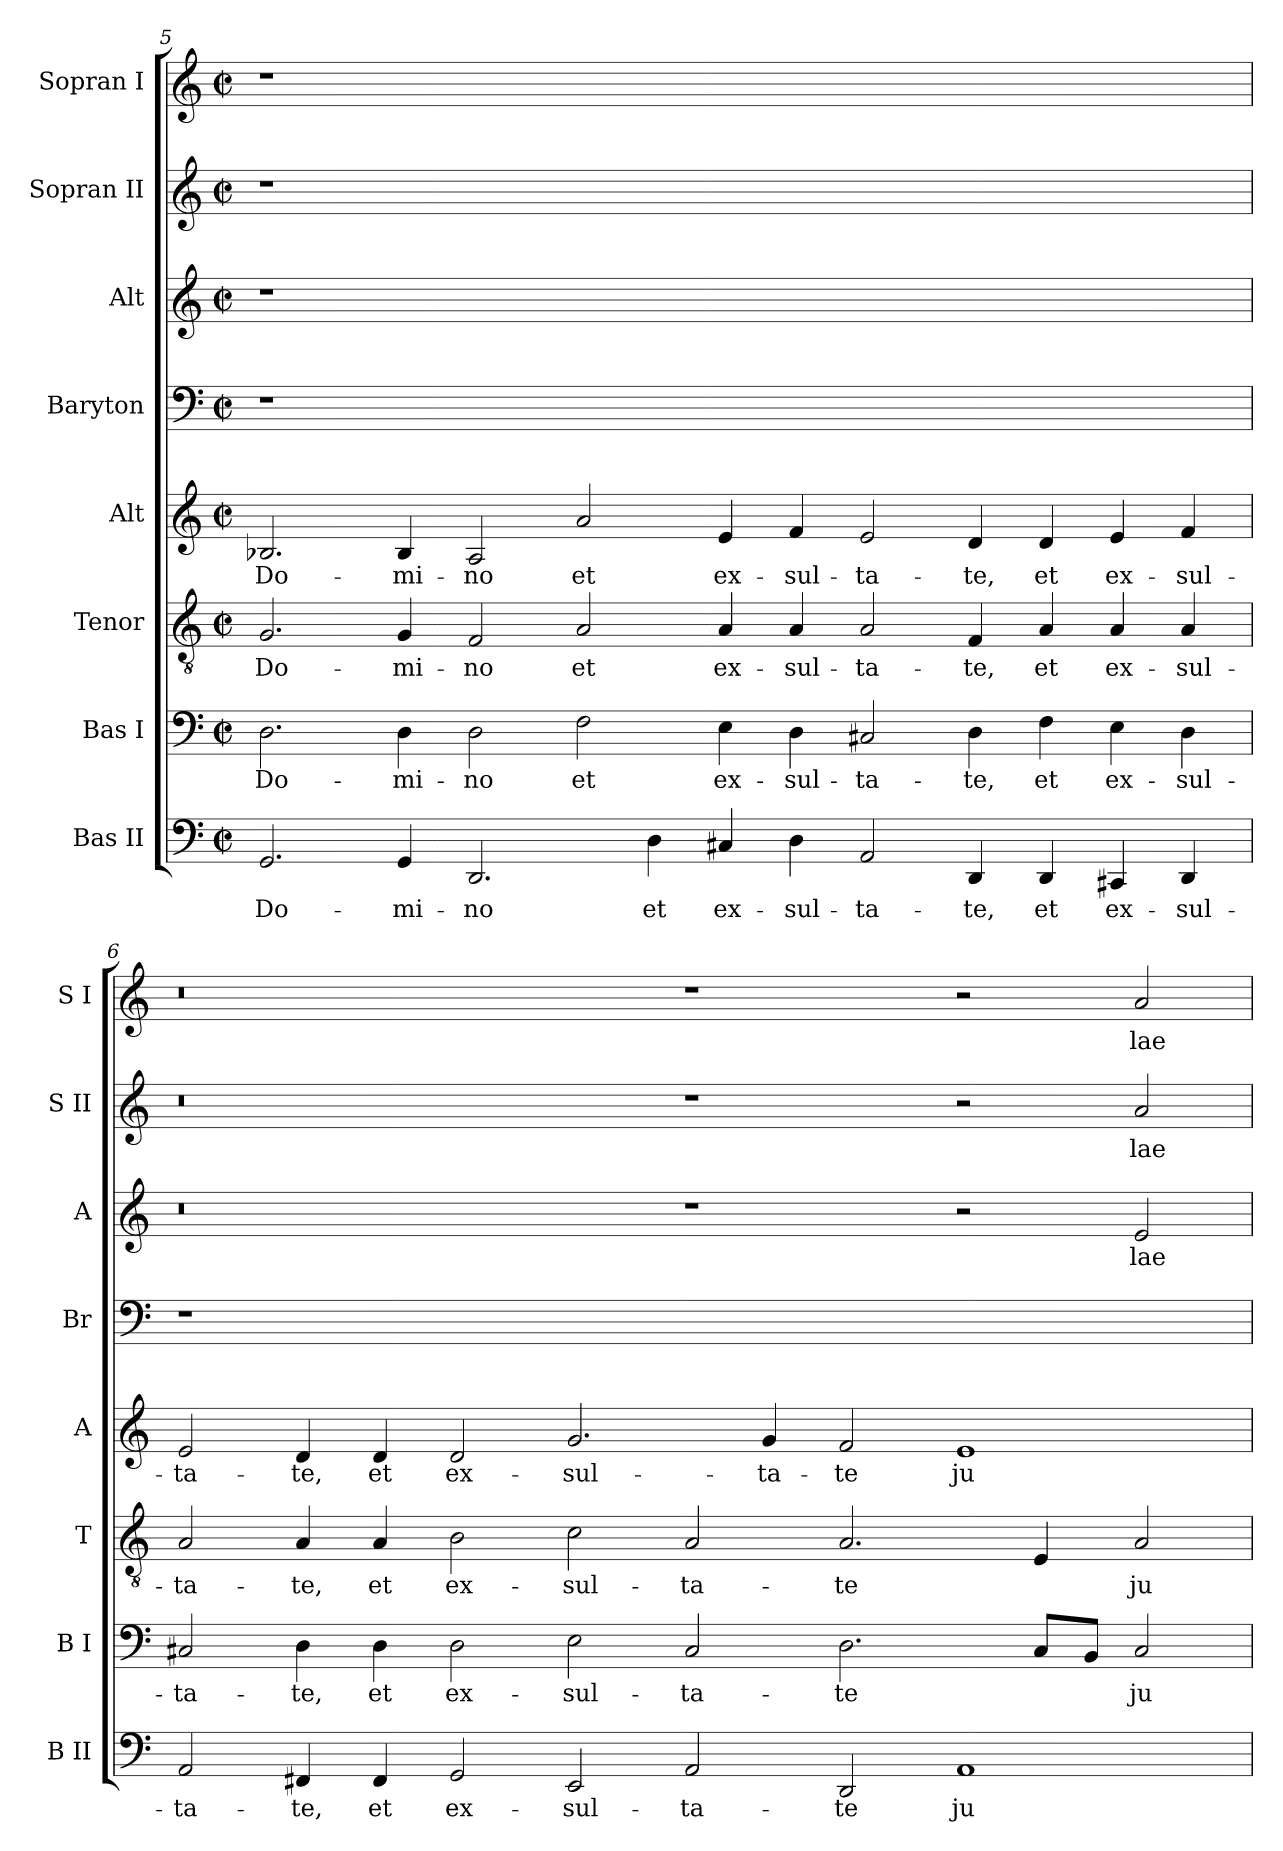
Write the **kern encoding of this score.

**kern	**text	**kern	**text	**kern	**text	**kern	**text	**kern	**kern	**text	**kern	**text	**kern	**text
*part8	*part8	*part7	*part7	*part6	*part6	*part5	*part5	*part4	*part3	*part3	*part2	*part2	*part1	*part1
*staff8	*staff8	*staff7	*staff7	*staff6	*staff6	*staff5	*staff5	*staff4	*staff3	*staff3	*staff2	*staff2	*staff1	*staff1
*I"Bas II	*	*I"Bas I	*	*I"Tenor	*	*I"Alt	*	*I"Baryton	*I"Alt	*	*I"Sopran II	*	*I"Sopran I	*
*I'B II	*	*I'B I	*	*I'T	*	*I'A	*	*I'Br	*I'A	*	*I'S II	*	*I'S I	*
!!LO:LB:g=z
*clefF4	*	*clefF4	*	*clefGv2	*	*clefG2	*	*clefF4	*clefG2	*	*clefG2	*	*clefG2	*
*k[]	*	*k[]	*	*k[]	*	*k[]	*	*k[]	*k[]	*	*k[]	*	*k[]	*
*C:	*	*C:	*	*C:	*	*C:	*	*C:	*C:	*	*C:	*	*C:	*
*M2/2	*	*M2/2	*	*M2/2	*	*M2/2	*	*M2/2	*M2/2	*	*M2/2	*	*M2/2	*
*met(c|)	*	*met(c|)	*	*met(c|)	*	*met(c|)	*	*met(c|)	*met(c|)	*	*met(c|)	*	*met(c|)	*
=5	=5	=5	=5	=5	=5	=5	=5	=5	=5	=5	=5	=5	=5	=5
!	!LO:LY:b	!	!LO:LY:b	!	!LO:LY:b	!	!LO:LY:b	!	!	!	!	!	!	!
2.GG/	Do-	2.D\	Do-	2.G/	Do-	2.B-X/	Do-	1r	1r	.	1r	.	1r	.
!	!LO:LY:b	!	!LO:LY:b	!	!LO:LY:b	!	!LO:LY:b	!	!	!	!	!	!	!
4GG/	-mi-	4D\	-mi-	4G/	-mi-	4B-/	-mi-	.	.	.	.	.	.	.
!	!LO:LY:b	!	!LO:LY:b	!	!LO:LY:b	!	!LO:LY:b	!	!	!	!	!	!	!
2.DD/	-no	2D\	-no	2F/	-no	2A/	-no	0.ryy	0.ryy	.	0.ryy	.	0.ryy	.
!	!	!	!LO:LY:b	!	!LO:LY:b	!	!LO:LY:b	!	!	!	!	!	!	!
.	.	2F\	et	2A/	et	2a/	et	.	.	.	.	.	.	.
!	!LO:LY:b	!	!	!	!	!	!	!	!	!	!	!	!	!
4D\	et	.	.	.	.	.	.	.	.	.	.	.	.	.
!	!LO:LY:b	!	!LO:LY:b	!	!LO:LY:b	!	!LO:LY:b	!	!	!	!	!	!	!
4C#X/	ex-	4E\	ex-	4A/	ex-	4e/	ex-	.	.	.	.	.	.	.
!	!LO:LY:b	!	!LO:LY:b	!	!LO:LY:b	!	!LO:LY:b	!	!	!	!	!	!	!
4D\	-sul-	4D\	-sul-	4A/	-sul-	4f/	-sul-	.	.	.	.	.	.	.
!	!LO:LY:b	!	!LO:LY:b	!	!LO:LY:b	!	!LO:LY:b	!	!	!	!	!	!	!
2AA/	-ta-	2C#X/	-ta-	2A/	-ta-	2e/	-ta-	.	.	.	.	.	.	.
!	!LO:LY:b	!	!LO:LY:b	!	!LO:LY:b	!	!LO:LY:b	!	!	!	!	!	!	!
4DD/	-te,	4D\	-te,	4F/	-te,	4d/	-te,	.	.	.	.	.	.	.
!	!LO:LY:b	!	!LO:LY:b	!	!LO:LY:b	!	!LO:LY:b	!	!	!	!	!	!	!
4DD/	et	4F\	et	4A/	et	4d/	et	.	.	.	.	.	.	.
!	!LO:LY:b	!	!LO:LY:b	!	!LO:LY:b	!	!LO:LY:b	!	!	!	!	!	!	!
4CC#X/	ex-	4E\	ex-	4A/	ex-	4e/	ex-	.	.	.	.	.	.	.
!	!LO:LY:b	!	!LO:LY:b	!	!LO:LY:b	!	!LO:LY:b	!	!	!	!	!	!	!
4DD/	-sul-	4D\	-sul-	4A/	-sul-	4f/	-sul-	.	.	.	.	.	.	.
=6	=6	=6	=6	=6	=6	=6	=6	=6	=6	=6	=6	=6	=6	=6
!	!LO:LY:b	!	!LO:LY:b	!	!LO:LY:b	!	!LO:LY:b	!	!	!	!	!	!	!
2AA/	-ta-	2C#X/	-ta-	2A/	-ta-	2e/	-ta-	1r	0r	.	0r	.	0r	.
!	!LO:LY:b	!	!LO:LY:b	!	!LO:LY:b	!	!LO:LY:b	!	!	!	!	!	!	!
4FF#X/	-te,	4D\	-te,	4A/	-te,	4d/	-te,	.	.	.	.	.	.	.
!	!LO:LY:b	!	!LO:LY:b	!	!LO:LY:b	!	!LO:LY:b	!	!	!	!	!	!	!
4FF#/	et	4D\	et	4A/	et	4d/	et	.	.	.	.	.	.	.
!	!LO:LY:b	!	!LO:LY:b	!	!LO:LY:b	!	!LO:LY:b	!	!	!	!	!	!	!
2GG/	ex-	2D\	ex-	2B\	ex-	2d/	ex-	0.ryy	.	.	.	.	.	.
!	!LO:LY:b	!	!LO:LY:b	!	!LO:LY:b	!	!LO:LY:b	!	!	!	!	!	!	!
2EE/	-sul-	2E\	-sul-	2c\	-sul-	2.g/	-sul-	.	.	.	.	.	.	.
!	!LO:LY:b	!	!LO:LY:b	!	!LO:LY:b	!	!	!	!	!	!	!	!	!
2AA/	-ta-	2C#/	-ta-	2A/	-ta-	.	.	.	1r	.	1r	.	1r	.
!	!	!	!	!	!	!	!LO:LY:b	!	!	!	!	!	!	!
.	.	.	.	.	.	4g/	-ta-	.	.	.	.	.	.	.
!	!LO:LY:b	!	!LO:LY:b	!	!LO:LY:b	!	!LO:LY:b	!	!	!	!	!	!	!
2DD/	-te	2.D\	-te	2.A/	-te	2f/	-te	.	.	.	.	.	.	.
!	!LO:LY:b	!	!	!	!	!	!LO:LY:b	!	!	!	!	!	!	!
1AA	ju-	.	.	.	.	1e	ju-	.	2r	.	2r	.	2r	.
.	.	8C#/L	.	4E/	.	.	.	.	.	.	.	.	.	.
.	.	8BB/J	.	.	.	.	.	.	.	.	.	.	.	.
!	!	!	!LO:LY:b	!	!LO:LY:b	!	!	!	!	!LO:LY:b	!	!LO:LY:b	!	!LO:LY:b
.	.	2C#/	ju-	2A/	ju-	.	.	.	2e/	lae-	2a/	lae-	2a/	lae-
=	=	=	=	=	=	=	=	=	=	=	=	=	=	=
*-	*-	*-	*-	*-	*-	*-	*-	*-	*-	*-	*-	*-	*-	*-
